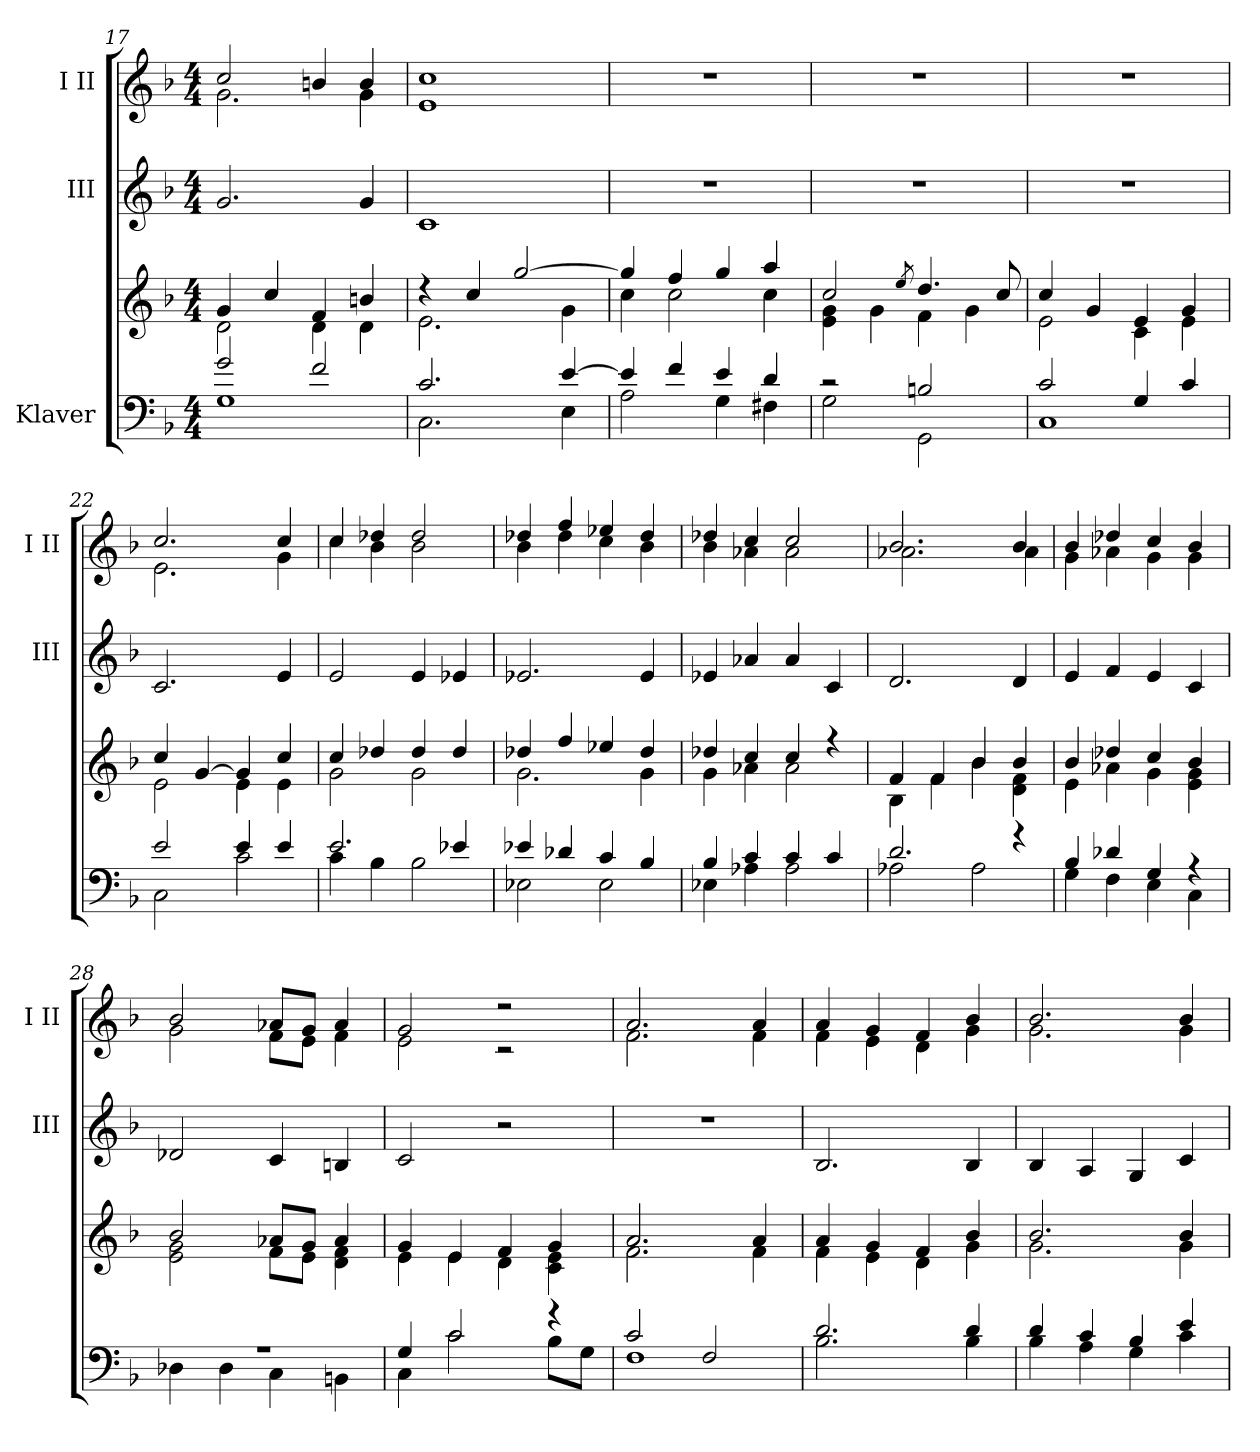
**kern	**kern	**kern	**kern
*part3	*part3	*part2	*part1
*staff4	*staff3	*staff2	*staff1
*I"Klaver	*	*I"III	*I"I II
*	*	*I'III	*I'I II
*clefF4	*clefG2	*clefG2	*clefG2
*k[b-]	*k[b-]	*k[b-]	*k[b-]
*M4/4	*M4/4	*M4/4	*M4/4
=17	=17	=17	=17
*^	*^	*	*^
2g/	1G	4g/	2d\	2.g/	2cc/	2.g\
.	.	4cc/	.	.	.	.
2f/	.	4f/	4d\	.	4bn/	.
.	.	4bn/	4d\	4g/	4b/	4g\
=18	=18	=18	=18	=18	=18	=18
2.c/	2.C\	4r	2.e\	1c	1cc	1e
.	.	4cc/	.	.	.	.
.	.	[2gg/	.	.	.	.
[4e/	4E\	.	4g\	.	.	.
*	*	*	*	*	*v	*v
=19	=19	=19	=19	=19	=19
4e/]	2A\	4gg/]	4cc\	1r	1r
4f/	.	4ff/	2cc\	.	.
4e/	4G\	4gg/	.	.	.
4d/	4F#X\	4aa/	4cc\	.	.
!!LO:PB:g=z
=20	=20	=20	=20	=20	=20
2r	2G\	2cc/	4e\ 4g\	1r	1r
.	.	.	4g\	.	.
.	.	8qee/	.	.	.
2Bn/	2GG\	4.dd/	4f\	.	.
.	.	.	4g\	.	.
.	.	8cc/	.	.	.
=21	=21	=21	=21	=21	=21
2c/	1C	4cc/	2e\	1r	1r
.	.	4g/	.	.	.
4G/	.	4e/	4c\	.	.
4c/	.	4g/	4e\	.	.
=22	=22	=22	=22	=22	=22
*	*	*	*	*	*^
2e/	2C\	4cc/	2e\	2.c/	2.cc/	2.e\
.	.	[4g/	.	.	.	.
4e/	2c\	4g/]	4e\	.	.	.
4e/	.	4cc/	4e\	4e/	4cc/	4g\
=23	=23	=23	=23	=23	=23	=23
2.e/	4c\	4cc/	2g\	2e/	4cc/	4cc\
.	4B-\	4dd-X/	.	.	4dd-X/	4b-\
.	2B-\	4dd-/	2g\	4e/	2dd-/	2b-\
4e-X/	.	4dd-/	.	4e-X/	.	.
=24	=24	=24	=24	=24	=24	=24
4e-X/	2E-X\	4dd-X/	2.g\	2.e-X/	4dd-X/	4b-\
4d-X/	.	4ff/	.	.	4ff/	4dd-\
4c/	2E-\	4ee-X/	.	.	4ee-X/	4cc\
4B-/	.	4dd-/	4g\	4e-/	4dd-/	4b-\
=25	=25	=25	=25	=25	=25	=25
4B-/	4E-X\	4dd-X/	4g\	4e-X/	4dd-X/	4b-\
4c/	4A-X\	4cc/	4a-X\	4a-X/	4cc/	4a-X\
4c/	2A-\	4cc/	2a-\	4a-/	2cc/	2a-\
4c/	.	4r	.	4c/	.	.
!!LO:LB:g=z	!!
=26	=26	=26	=26	=26	=26	=26
2.d/	2A-X\	4f/	4B-\	2.d/	2.b-/	2.a-X\
.	.	4f/	4f\	.	.	.
.	2A-\	4b-/	4b-\	.	.	.
4r	.	4b-/	4d\ 4f\	4d/	4b-/	4a-\
=27	=27	=27	=27	=27	=27	=27
4B-/	4G\	4b-/	4e\	4e/	4b-/	4g\
4d-X/	4F\	4dd-X/	4a-X\	4f/	4dd-X/	4a-X\
4G/	4E\	4cc/	4g\	4e/	4cc/	4g\
4r	4C\	4b-/	4e\ 4g\	4c/	4b-/	4g\
=28	=28	=28	=28	=28	=28	=28
1r	4D-X\	2b-/	2e\ 2g\	2d-X/	2b-/	2g\
.	4D-\	.	.	.	.	.
.	4C\	8a-X/L	8f\L	4c/	8a-X/L	8f\L
.	.	8g/J	8e\J	.	8g/J	8e\J
.	4BBn\	4a-/	4d\ 4f\	4Bn/	4a-/	4f\
=29	=29	=29	=29	=29	=29	=29
4G/	4C\	4g/	4e\	2c/	2g/	2e\
2c/	2c\	4e/	4e\	.	.	.
.	.	4f/	4d\	2r	2r	2r
4r	8B-\L	4g/	4c\ 4e\	.	.	.
.	8G\J	.	.	.	.	.
=30	=30	=30	=30	=30	=30	=30
2c/	1F	2.a/	2.f\	1r	2.a/	2.f\
2F/	.	.	.	.	.	.
.	.	4a/	4f\	.	4a/	4f\
=31	=31	=31	=31	=31	=31	=31
2.d/	2.B-\	4a/	4f\	2.B-/	4a/	4f\
.	.	4g/	4e\	.	4g/	4e\
.	.	4f/	4d\	.	4f/	4d\
4d/	4B-\	4b-/	4g\	4B-/	4b-/	4g\
=32	=32	=32	=32	=32	=32	=32
4d/	4B-\	2.b-/	2.g\	4B-/	2.b-/	2.g\
4c/	4A\	.	.	4A/	.	.
4B-/	4G\	.	.	4G/	.	.
4e/	4c\	4b-/	4g\	4c/	4b-/	4g\
*v	*v	*	*	*	*v	*v
*	*v	*v	*	*
=	=	=	=
*-	*-	*-	*-
